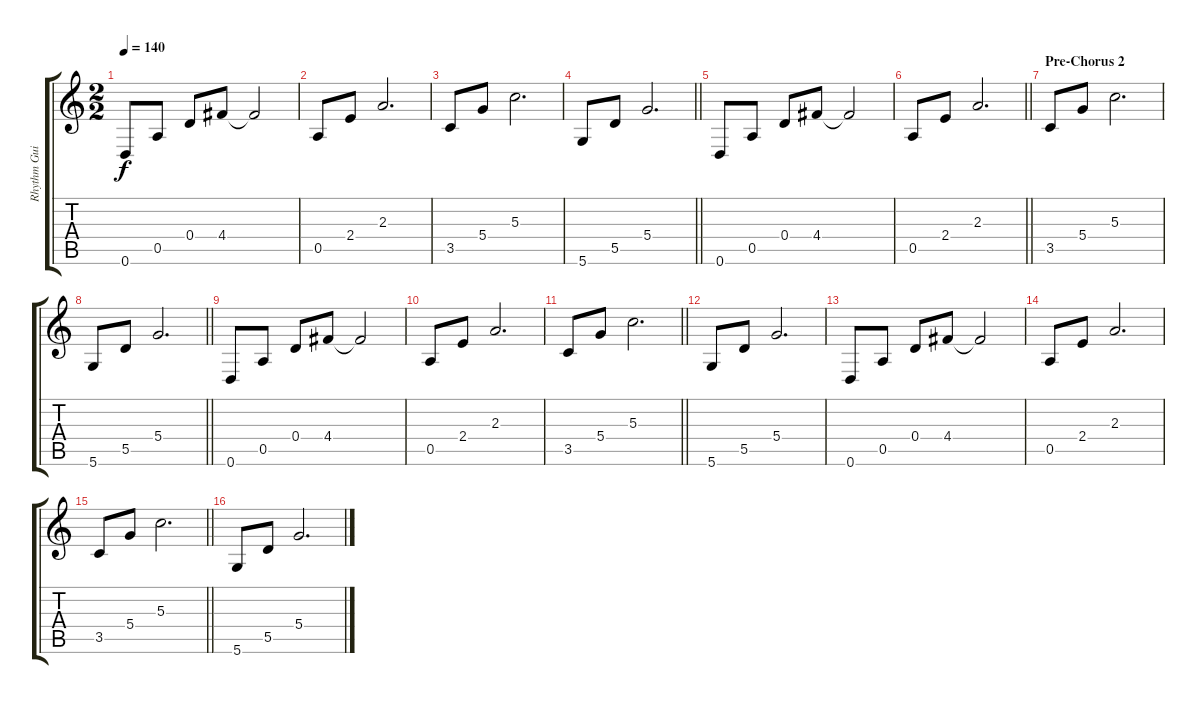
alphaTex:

\track ("Rhythm Guitar" "Rhythm Gui") {instrument acousticguitarsteel}
\staff {score tabs}
\tuning (E4 B3 G3 D3 A2 D2) {hide}
\ts (2 2)
\tempo 140
\clef g2
\ks c
0.6.8{dy f} 0.5.8 0.4.8 4.4.8 4.4{t}.2 |
0.5.8 2.4.8 2.3.2{d} |
3.5.8 5.4.8 5.3.2{d} |
\barLineRight lightlight
5.6.8 5.5.8 5.4.2{d} |
0.6.8 0.5.8 0.4.8 4.4.8 4.4{t}.2 |
\barLineRight lightlight
0.5.8 2.4.8 2.3.2{d} |
\section ("" "Pre-Chorus 2")
3.5.8 5.4.8 5.3.2{d} |
\barLineRight lightlight
5.6.8 5.5.8 5.4.2{d} |
0.6.8 0.5.8 0.4.8 4.4.8 4.4{t}.2 |
0.5.8 2.4.8 2.3.2{d} |
\barLineRight lightlight
3.5.8 5.4.8 5.3.2{d} |
5.6.8 5.5.8 5.4.2{d} |
0.6.8 0.5.8 0.4.8 4.4.8 4.4{t}.2 |
0.5.8 2.4.8 2.3.2{d} |
\barLineRight lightlight
3.5.8 5.4.8 5.3.2{d} |
5.6.8 5.5.8 5.4.2{d}
